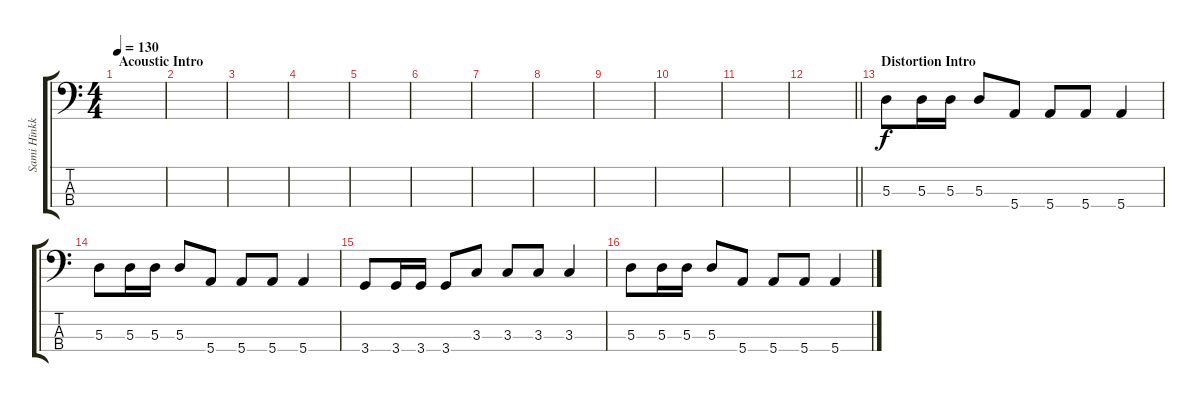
\track ("Sami Hinkka" "Sami Hinkk") {instrument electricbassfinger}
\staff {score tabs}
\tuning (G2 D2 A1 E1) {hide}
\ts (4 4)
\section ("" "Acoustic Intro")
\tempo 130
\clef f4
\ks c
|
|
|
|
|
|
|
|
|
|
|
\barLineRight lightlight
|
\section ("" "Distortion Intro")
5.3.8 5.3.16 5.3.16 5.3.8 5.4.8 5.4.8 5.4.8 5.4.4 |
5.3.8 5.3.16 5.3.16 5.3.8 5.4.8 5.4.8 5.4.8 5.4.4 |
3.4.8 3.4.16 3.4.16 3.4.8 3.3.8 3.3.8 3.3.8 3.3.4 |
5.3.8 5.3.16 5.3.16 5.3.8 5.4.8 5.4.8 5.4.8 5.4.4
